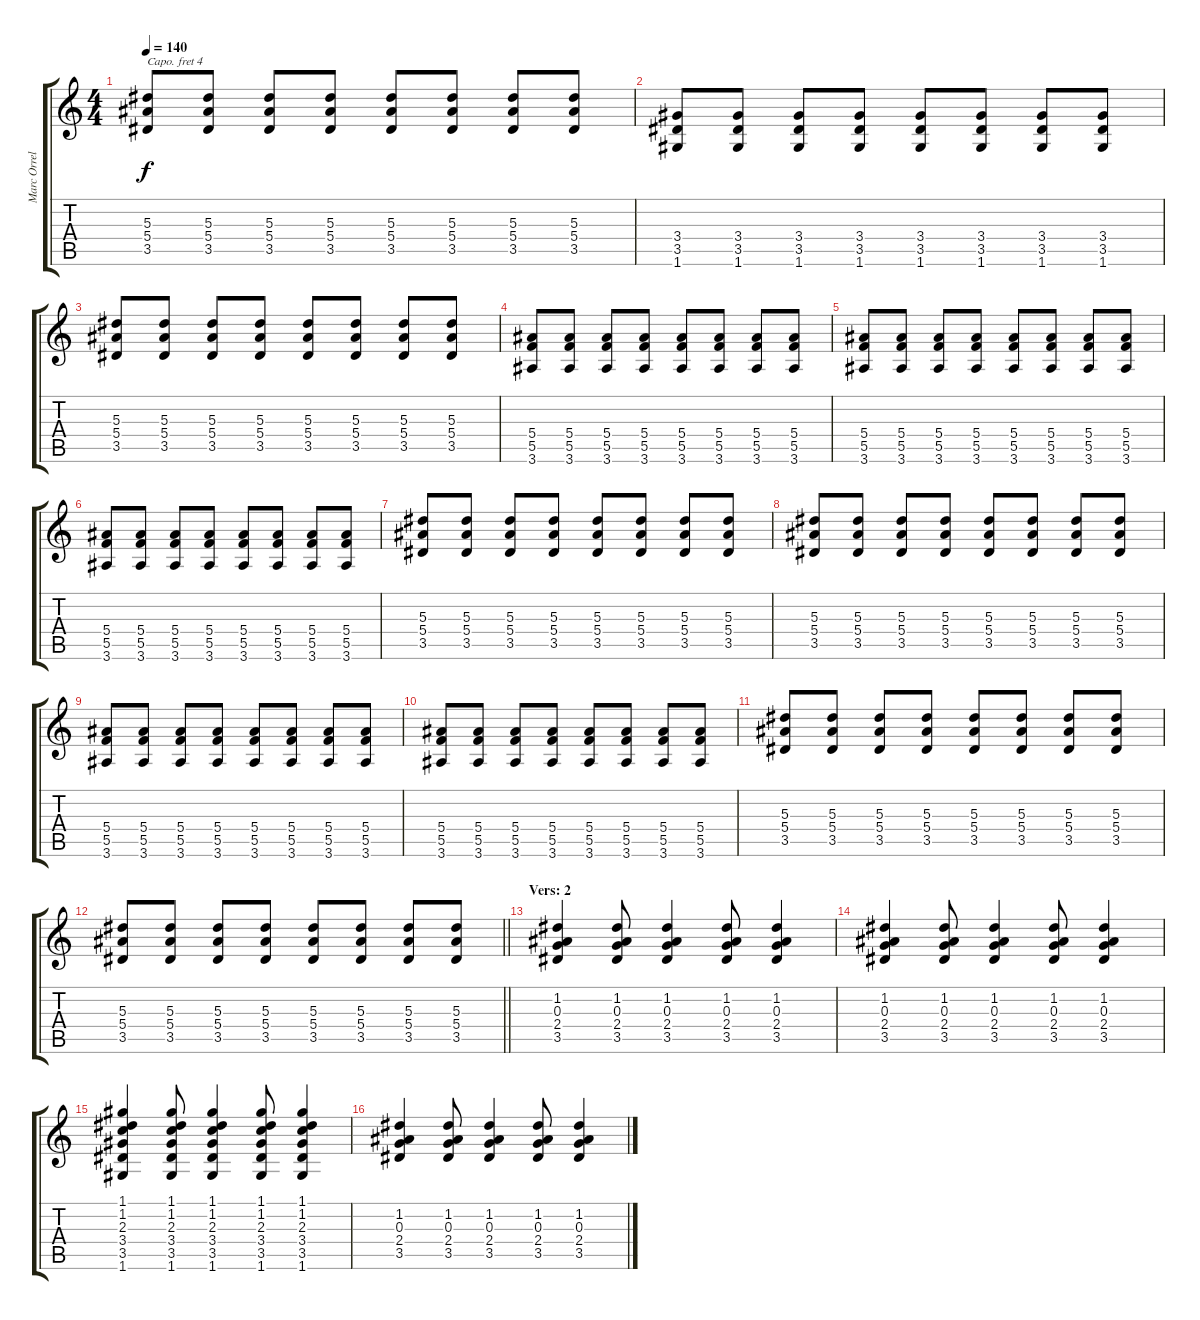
\track ("Marc Orrell" "Marc Orrel") {instrument overdrivenguitar}
\staff {score tabs}
\capo 4
\tuning (Eb4 Bb3 Gb3 Db3 Ab2 Eb2) {hide}
\ts (4 4)
\tempo 140
\clef g2
\ks c
(5.3 5.4 3.5).8{dy f volume 13 instrument overdrivenguitar} (5.3 5.4 3.5).8 (5.3 5.4 3.5).8 (5.3 5.4 3.5).8 (5.3 5.4 3.5).8 (5.3 5.4 3.5).8 (5.3 5.4 3.5).8 (5.3 5.4 3.5).8 |
(3.4 3.5 1.6).8 (3.4 3.5 1.6).8 (3.4 3.5 1.6).8 (3.4 3.5 1.6).8 (3.4 3.5 1.6).8 (3.4 3.5 1.6).8 (3.4 3.5 1.6).8 (3.4 3.5 1.6).8 |
(5.3 5.4 3.5).8{volume 13 instrument overdrivenguitar} (5.3 5.4 3.5).8 (5.3 5.4 3.5).8 (5.3 5.4 3.5).8 (5.3 5.4 3.5).8 (5.3 5.4 3.5).8 (5.3 5.4 3.5).8 (5.3 5.4 3.5).8 |
(5.4 5.5 3.6).8 (5.4 5.5 3.6).8 (5.4 5.5 3.6).8 (5.4 5.5 3.6).8 (5.4 5.5 3.6).8 (5.4 5.5 3.6).8 (5.4 5.5 3.6).8 (5.4 5.5 3.6).8 |
(5.4 5.5 3.6).8 (5.4 5.5 3.6).8 (5.4 5.5 3.6).8 (5.4 5.5 3.6).8 (5.4 5.5 3.6).8 (5.4 5.5 3.6).8 (5.4 5.5 3.6).8 (5.4 5.5 3.6).8 |
(5.4 5.5 3.6).8 (5.4 5.5 3.6).8 (5.4 5.5 3.6).8 (5.4 5.5 3.6).8 (5.4 5.5 3.6).8 (5.4 5.5 3.6).8 (5.4 5.5 3.6).8 (5.4 5.5 3.6).8 |
(5.3 5.4 3.5).8{volume 13 instrument overdrivenguitar} (5.3 5.4 3.5).8 (5.3 5.4 3.5).8 (5.3 5.4 3.5).8 (5.3 5.4 3.5).8 (5.3 5.4 3.5).8 (5.3 5.4 3.5).8 (5.3 5.4 3.5).8 |
(5.3 5.4 3.5).8{volume 13 instrument overdrivenguitar} (5.3 5.4 3.5).8 (5.3 5.4 3.5).8 (5.3 5.4 3.5).8 (5.3 5.4 3.5).8 (5.3 5.4 3.5).8 (5.3 5.4 3.5).8 (5.3 5.4 3.5).8 |
(5.4 5.5 3.6).8 (5.4 5.5 3.6).8 (5.4 5.5 3.6).8 (5.4 5.5 3.6).8 (5.4 5.5 3.6).8 (5.4 5.5 3.6).8 (5.4 5.5 3.6).8 (5.4 5.5 3.6).8 |
(5.4 5.5 3.6).8 (5.4 5.5 3.6).8 (5.4 5.5 3.6).8 (5.4 5.5 3.6).8 (5.4 5.5 3.6).8 (5.4 5.5 3.6).8 (5.4 5.5 3.6).8 (5.4 5.5 3.6).8 |
(5.3 5.4 3.5).8{volume 13 instrument overdrivenguitar} (5.3 5.4 3.5).8 (5.3 5.4 3.5).8 (5.3 5.4 3.5).8 (5.3 5.4 3.5).8 (5.3 5.4 3.5).8 (5.3 5.4 3.5).8 (5.3 5.4 3.5).8 |
\barLineRight lightlight
(5.3 5.4 3.5).8{volume 13 instrument overdrivenguitar} (5.3 5.4 3.5).8 (5.3 5.4 3.5).8 (5.3 5.4 3.5).8 (5.3 5.4 3.5).8 (5.3 5.4 3.5).8 (5.3 5.4 3.5).8 (5.3 5.4 3.5).8 |
\section ("" "Vers: 2")
(1.2 0.3 2.4 3.5).4{volume 6 instrument acousticguitarsteel} (1.2 0.3 2.4 3.5).8 (1.2 0.3 2.4 3.5).4 (1.2 0.3 2.4 3.5).8 (1.2 0.3 2.4 3.5).4 |
(1.2 0.3 2.4 3.5).4 (1.2 0.3 2.4 3.5).8 (1.2 0.3 2.4 3.5).4 (1.2 0.3 2.4 3.5).8 (1.2 0.3 2.4 3.5).4 |
(1.1 1.2 2.3 3.4 3.5 1.6).4 (1.1 1.2 2.3 3.4 3.5 1.6).8 (1.1 1.2 2.3 3.4 3.5 1.6).4 (1.1 1.2 2.3 3.4 3.5 1.6).8 (1.1 1.2 2.3 3.4 3.5 1.6).4 |
(1.2 0.3 2.4 3.5).4 (1.2 0.3 2.4 3.5).8 (1.2 0.3 2.4 3.5).4 (1.2 0.3 2.4 3.5).8 (1.2 0.3 2.4 3.5).4
